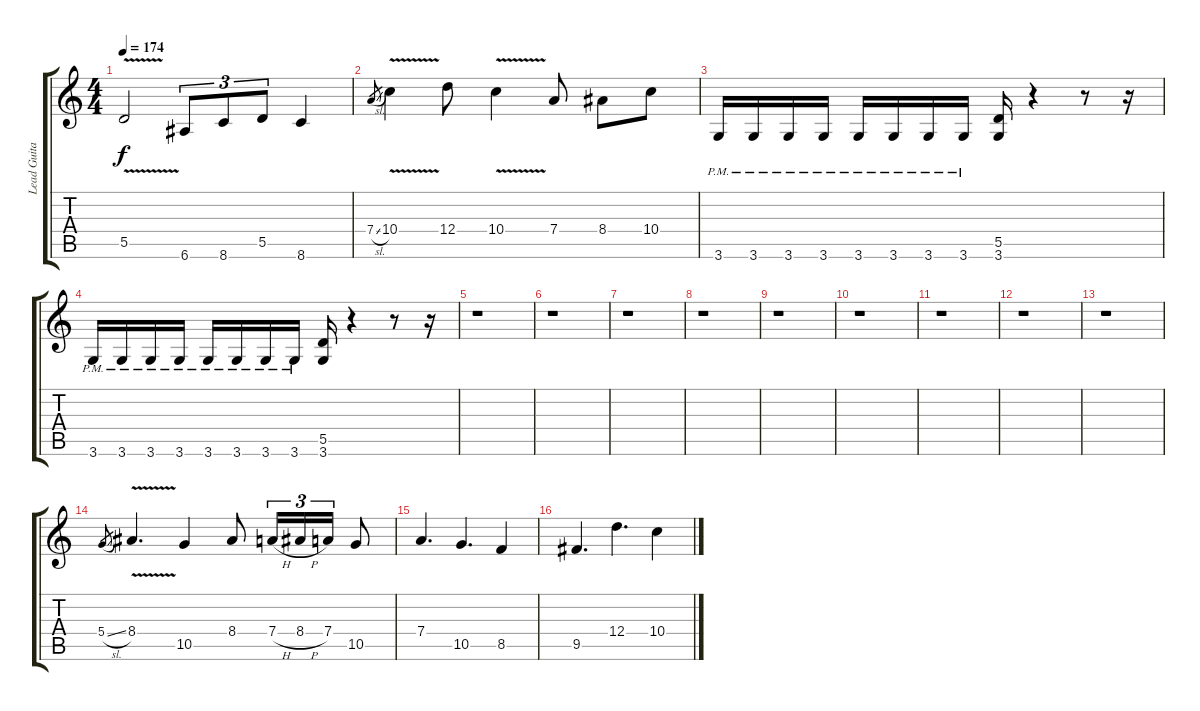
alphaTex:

\track ("Lead Guitar" "Lead Guita") {instrument distortionguitar}
\staff {score tabs}
\tuning (E4 B3 G3 D3 A2 E2) {hide}
\ts (4 4)
\tempo 174
\clef g2
\ks c
5.5{v}.2{dy f} 6.6.8{tu (3 2)} 8.6.8{tu (3 2)} 5.5.8{tu (3 2)} 8.6.4 |
7.4{sl}.8{gr} 10.4{v}.4 12.4.8 10.4{v}.4 7.4.8 8.4.8 10.4.8 |
3.6{pm}.16 3.6{pm}.16 3.6{pm}.16 3.6{pm}.16 3.6{pm}.16 3.6{pm}.16 3.6{pm}.16 3.6{pm}.16 (5.5 3.6).16 r.4 r.8 r.16 |
3.6{pm}.16 3.6{pm}.16 3.6{pm}.16 3.6{pm}.16 3.6{pm}.16 3.6{pm}.16 3.6{pm}.16 3.6{pm}.16 (5.5 3.6).16 r.4 r.8 r.16 |
r.1 |
r.1 |
r.1 |
r.1 |
r.1 |
r.1 |
r.1 |
r.1 |
r.1 |
5.4{sl}.8{gr} 8.4{v}.4{d} 10.5.4 8.4.8 7.4{h}.16{tu (3 2)} 8.4{h}.16{tu (3 2)} 7.4.16{tu (3 2)} 10.5.8 |
7.4.4{d} 10.5.4{d} 8.5.4 |
9.5.4{d} 12.4.4{d} 10.4.4
